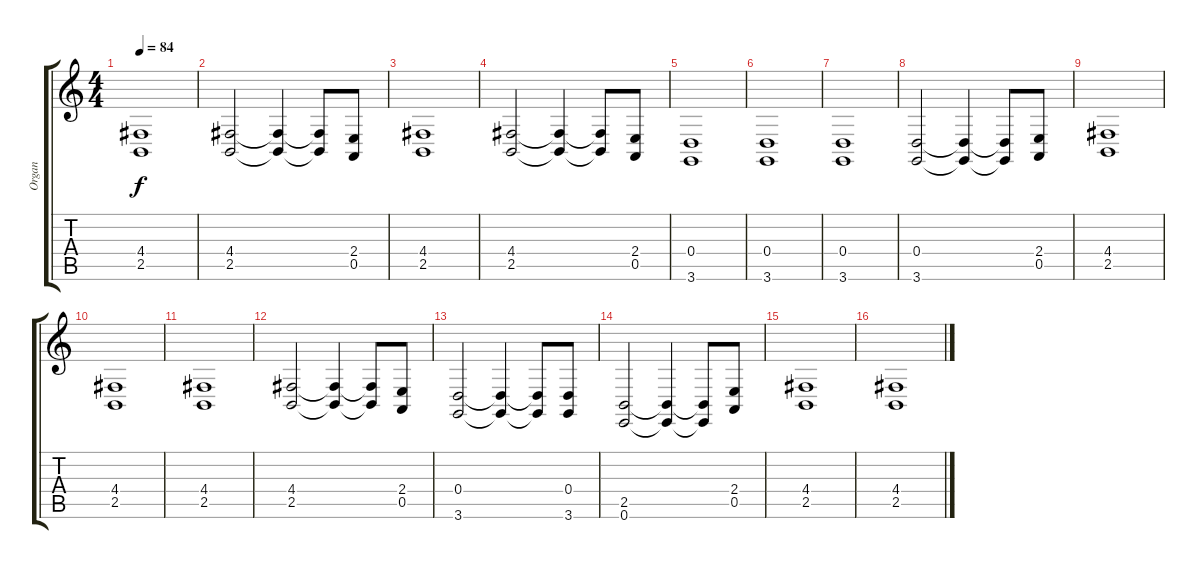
\track ("Organ" "Organ") {instrument rockorgan}
\staff {score tabs}
\tuning (E4 B3 G3 D3 A2 E2) {hide}
\ts (4 4)
\tempo 84
\clef g2
\ks c
(4.4 2.5).1{dy f} |
(4.4 2.5).2 (4.4{t} 2.5{t}).4 (4.4{t} 2.5{t}).8 (2.4 0.5).8 |
(4.4 2.5).1 |
(4.4 2.5).2 (4.4{t} 2.5{t}).4 (4.4{t} 2.5{t}).8 (2.4 0.5).8 |
(0.4 3.6).1 |
(0.4 3.6).1 |
(0.4 3.6).1 |
(0.4 3.6).2 (0.4{t} 3.6{t}).4 (0.4{t} 3.6{t}).8 (2.4 0.5).8 |
(4.4 2.5).1 |
(4.4 2.5).1 |
(4.4 2.5).1 |
(4.4 2.5).2 (4.4{t} 2.5{t}).4 (4.4{t} 2.5{t}).8 (2.4 0.5).8 |
(0.4 3.6).2 (0.4{t} 3.6{t}).4 (0.4{t} 3.6{t}).8 (0.4 3.6).8 |
(2.5 0.6).2 (2.5{t} 0.6{t}).4 (2.5{t} 0.6{t}).8 (2.4 0.5).8 |
(4.4 2.5).1 |
(4.4 2.5).1
